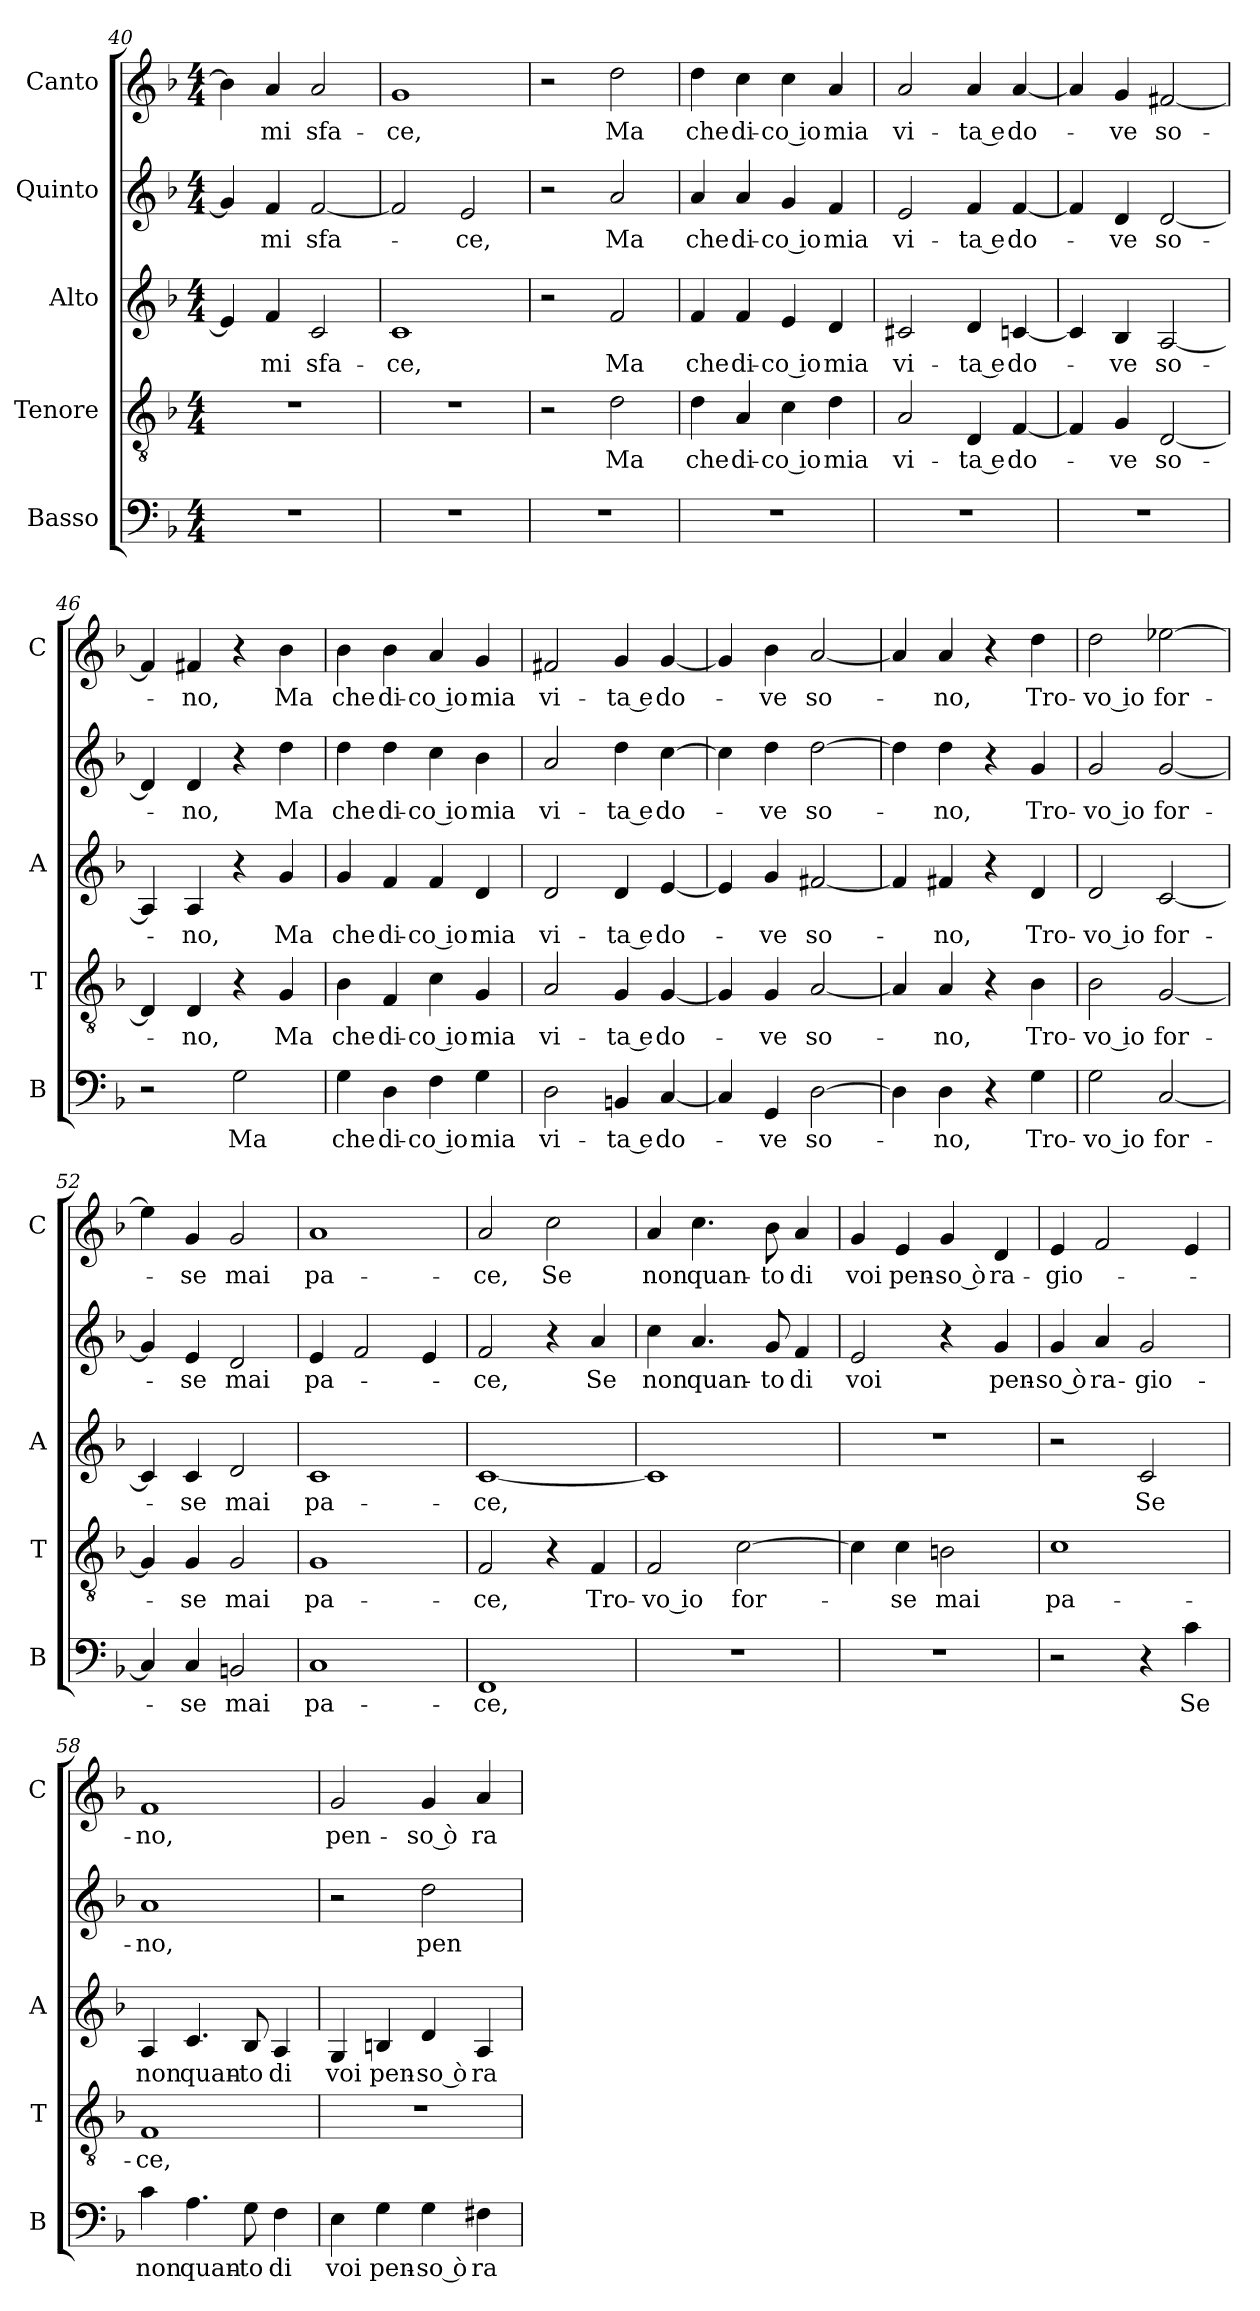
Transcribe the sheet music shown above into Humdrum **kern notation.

**kern	**text	**kern	**text	**kern	**text	**kern	**text	**kern	**text
*part5	*part5	*part4	*part4	*part3	*part3	*part2	*part2	*part1	*part1
*staff5	*staff5	*staff4	*staff4	*staff3	*staff3	*staff2	*staff2	*staff1	*staff1
*I"Basso	*	*I"Tenore	*	*I"Alto	*	*I"Quinto	*	*I"Canto	*
*I'B	*	*I'T	*	*I'A	*	*	*	*I'C	*
*clefF4	*	*clefGv2	*	*clefG2	*	*clefG2	*	*clefG2	*
*k[b-]	*	*k[b-]	*	*k[b-]	*	*k[b-]	*	*k[b-]	*
*F:	*	*F:	*	*F:	*	*F:	*	*F:	*
*M4/4	*	*M4/4	*	*M4/4	*	*M4/4	*	*M4/4	*
=40	=40	=40	=40	=40	=40	=40	=40	=40	=40
1r	.	1r	.	4e-/]	.	4g/]	.	4b-\]	.
!	!	!	!	!	!LO:LY:b	!	!LO:LY:b	!	!LO:LY:b
.	.	.	.	4f/	mi	4f/	mi	4a/	mi
!	!	!	!	!	!LO:LY:b	!	!LO:LY:b	!	!LO:LY:b
.	.	.	.	2c/	sfa-	[2f/	sfa-	2a/	sfa-
=41	=41	=41	=41	=41	=41	=41	=41	=41	=41
!	!	!	!	!	!LO:LY:b	!	!	!	!LO:LY:b
1r	.	1r	.	1c	-ce,	2f/]	.	1g	-ce,
!	!	!	!	!	!	!	!LO:LY:b	!	!
.	.	.	.	.	.	2e/	-ce,	.	.
!!LO:PB:g=z
=42	=42	=42	=42	=42	=42	=42	=42	=42	=42
1r	.	2r	.	2r	.	2r	.	2r	.
!	!	!	!LO:LY:b	!	!LO:LY:b	!	!LO:LY:b	!	!LO:LY:b
.	.	2d\	Ma	2f/	Ma	2a/	Ma	2dd\	Ma
=43	=43	=43	=43	=43	=43	=43	=43	=43	=43
!	!	!	!LO:LY:b	!	!LO:LY:b	!	!LO:LY:b	!	!LO:LY:b
1r	.	4d\	che	4f/	che	4a/	che	4dd\	che
!	!	!	!LO:LY:b	!	!LO:LY:b	!	!LO:LY:b	!	!LO:LY:b
.	.	4A/	di-	4f/	di-	4a/	di-	4cc\	di-
!	!	!	!LO:LY:b	!	!LO:LY:b	!	!LO:LY:b	!	!LO:LY:b
.	.	4c\	-co io	4e/	-co io	4g/	-co io	4cc\	-co io
!	!	!	!LO:LY:b	!	!LO:LY:b	!	!LO:LY:b	!	!LO:LY:b
.	.	4d\	mia	4d/	mia	4f/	mia	4a/	mia
=44	=44	=44	=44	=44	=44	=44	=44	=44	=44
!	!	!	!LO:LY:b	!	!LO:LY:b	!	!LO:LY:b	!	!LO:LY:b
1r	.	2A/	vi-	2c#X/	vi-	2e/	vi-	2a/	vi-
!	!	!	!LO:LY:b	!	!LO:LY:b	!	!LO:LY:b	!	!LO:LY:b
.	.	4D/	-ta e	4d/	-ta e	4f/	-ta e	4a/	-ta e
!	!	!	!LO:LY:b	!	!LO:LY:b	!	!LO:LY:b	!	!LO:LY:b
.	.	[4F/	do-	[4cn/	do-	[4f/	do-	[4a/	do-
=45	=45	=45	=45	=45	=45	=45	=45	=45	=45
1r	.	4F/]	.	4c/]	.	4f/]	.	4a/]	.
!	!	!	!LO:LY:b	!	!LO:LY:b	!	!LO:LY:b	!	!LO:LY:b
.	.	4G/	-ve	4B-/	-ve	4d/	-ve	4g/	-ve
!	!	!	!LO:LY:b	!	!LO:LY:b	!	!LO:LY:b	!	!LO:LY:b
.	.	[2D/	so-	[2A/	so-	[2d/	so-	[2f#X/	so-
=46	=46	=46	=46	=46	=46	=46	=46	=46	=46
2r	.	4D/]	.	4A/]	.	4d/]	.	4f#/]	.
!	!	!	!LO:LY:b	!	!LO:LY:b	!	!LO:LY:b	!	!LO:LY:b
.	.	4D/	-no,	4A/	-no,	4d/	-no,	4f#X/	-no,
!	!LO:LY:b	!	!	!	!	!	!	!	!
2G\	Ma	4r	.	4r	.	4r	.	4r	.
!	!	!	!LO:LY:b	!	!LO:LY:b	!	!LO:LY:b	!	!LO:LY:b
.	.	4G/	Ma	4g/	Ma	4dd\	Ma	4b-\	Ma
=47	=47	=47	=47	=47	=47	=47	=47	=47	=47
!	!LO:LY:b	!	!LO:LY:b	!	!LO:LY:b	!	!LO:LY:b	!	!LO:LY:b
4G\	che	4B-\	che	4g/	che	4dd\	che	4b-\	che
!	!LO:LY:b	!	!LO:LY:b	!	!LO:LY:b	!	!LO:LY:b	!	!LO:LY:b
4D\	di-	4F/	di-	4f/	di-	4dd\	di-	4b-\	di-
!	!LO:LY:b	!	!LO:LY:b	!	!LO:LY:b	!	!LO:LY:b	!	!LO:LY:b
4F\	-co io	4c\	-co io	4f/	-co io	4cc\	-co io	4a/	-co io
!	!LO:LY:b	!	!LO:LY:b	!	!LO:LY:b	!	!LO:LY:b	!	!LO:LY:b
4G\	mia	4G/	mia	4d/	mia	4b-\	mia	4g/	mia
=48	=48	=48	=48	=48	=48	=48	=48	=48	=48
!	!LO:LY:b	!	!LO:LY:b	!	!LO:LY:b	!	!LO:LY:b	!	!LO:LY:b
2D\	vi-	2A/	vi-	2d/	vi-	2a/	vi-	2f#X/	vi-
!	!LO:LY:b	!	!LO:LY:b	!	!LO:LY:b	!	!LO:LY:b	!	!LO:LY:b
4BBn/	-ta e	4G/	-ta e	4d/	-ta e	4dd\	-ta e	4g/	-ta e
!	!LO:LY:b	!	!LO:LY:b	!	!LO:LY:b	!	!LO:LY:b	!	!LO:LY:b
[4C/	do-	[4G/	do-	[4e/	do-	[4cc\	do-	[4g/	do-
!!LO:LB:g=z
=49	=49	=49	=49	=49	=49	=49	=49	=49	=49
4C/]	.	4G/]	.	4e/]	.	4cc\]	.	4g/]	.
!	!LO:LY:b	!	!LO:LY:b	!	!LO:LY:b	!	!LO:LY:b	!	!LO:LY:b
4GG/	-ve	4G/	-ve	4g/	-ve	4dd\	-ve	4b-\	-ve
!	!LO:LY:b	!	!LO:LY:b	!	!LO:LY:b	!	!LO:LY:b	!	!LO:LY:b
[2D\	so-	[2A/	so-	[2f#X/	so-	[2dd\	so-	[2a/	so-
=50	=50	=50	=50	=50	=50	=50	=50	=50	=50
4D\]	.	4A/]	.	4f#/]	.	4dd\]	.	4a/]	.
!	!LO:LY:b	!	!LO:LY:b	!	!LO:LY:b	!	!LO:LY:b	!	!LO:LY:b
4D\	-no,	4A/	-no,	4f#X/	-no,	4dd\	-no,	4a/	-no,
4r	.	4r	.	4r	.	4r	.	4r	.
!	!LO:LY:b	!	!LO:LY:b	!	!LO:LY:b	!	!LO:LY:b	!	!LO:LY:b
4G\	Tro-	4B-\	Tro-	4d/	Tro-	4g/	Tro-	4dd\	Tro-
=51	=51	=51	=51	=51	=51	=51	=51	=51	=51
!	!LO:LY:b	!	!LO:LY:b	!	!LO:LY:b	!	!LO:LY:b	!	!LO:LY:b
2G\	-vo io	2B-\	-vo io	2d/	-vo io	2g/	-vo io	2dd\	-vo io
!	!LO:LY:b	!	!LO:LY:b	!	!LO:LY:b	!	!LO:LY:b	!	!LO:LY:b
[2C/	for-	[2G/	for-	[2c/	for-	[2g/	for-	[2ee-X\	for-
=52	=52	=52	=52	=52	=52	=52	=52	=52	=52
4C/]	.	4G/]	.	4c/]	.	4g/]	.	4ee-\]	.
!	!LO:LY:b	!	!LO:LY:b	!	!LO:LY:b	!	!LO:LY:b	!	!LO:LY:b
4C/	-se	4G/	-se	4c/	-se	4e/	-se	4g/	-se
!	!LO:LY:b	!	!LO:LY:b	!	!LO:LY:b	!	!LO:LY:b	!	!LO:LY:b
2BBn/	mai	2G/	mai	2d/	mai	2d/	mai	2g/	mai
=53	=53	=53	=53	=53	=53	=53	=53	=53	=53
!	!LO:LY:b	!	!LO:LY:b	!	!LO:LY:b	!	!LO:LY:b	!	!LO:LY:b
1C	pa-	1G	pa-	1c	pa-	4e/	pa-	1a	pa-
.	.	.	.	.	.	2f/	.	.	.
.	.	.	.	.	.	4e/	.	.	.
=54	=54	=54	=54	=54	=54	=54	=54	=54	=54
!	!LO:LY:b	!	!LO:LY:b	!	!LO:LY:b	!	!LO:LY:b	!	!LO:LY:b
1FF	-ce,	2F/	-ce,	[1c	-ce,	2f/	-ce,	2a/	-ce,
!	!	!	!	!	!	!	!	!	!LO:LY:b
.	.	4r	.	.	.	4r	.	2cc\	Se
!	!	!	!LO:LY:b	!	!	!	!LO:LY:b	!	!
.	.	4F/	Tro-	.	.	4a/	Se	.	.
=55	=55	=55	=55	=55	=55	=55	=55	=55	=55
!	!	!	!LO:LY:b	!	!	!	!LO:LY:b	!	!LO:LY:b
1r	.	2F/	-vo io	1c]	.	4cc\	non	4a/	non
!	!	!	!	!	!	!	!LO:LY:b	!	!LO:LY:b
.	.	.	.	.	.	4.a/	quan-	4.cc\	quan-
!	!	!	!LO:LY:b	!	!	!	!	!	!
.	.	[2c\	for-	.	.	.	.	.	.
!	!	!	!	!	!	!	!LO:LY:b	!	!LO:LY:b
.	.	.	.	.	.	8g/	-to	8b-\	-to
!	!	!	!	!	!	!	!LO:LY:b	!	!LO:LY:b
.	.	.	.	.	.	4f/	di	4a/	di
!!LO:LB:g=z
=56	=56	=56	=56	=56	=56	=56	=56	=56	=56
!	!	!	!	!	!	!	!LO:LY:b	!	!LO:LY:b
1r	.	4c\]	.	1r	.	2e/	voi	4g/	voi
!	!	!	!LO:LY:b	!	!	!	!	!	!LO:LY:b
.	.	4c\	-se	.	.	.	.	4e/	pen-
!	!	!	!LO:LY:b	!	!	!	!	!	!LO:LY:b
.	.	2Bn\	mai	.	.	4r	.	4g/	-so ò
!	!	!	!	!	!	!	!LO:LY:b	!	!LO:LY:b
.	.	.	.	.	.	4g/	pen-	4d/	ra-
=57	=57	=57	=57	=57	=57	=57	=57	=57	=57
!	!	!	!LO:LY:b	!	!	!	!LO:LY:b	!	!LO:LY:b
2r	.	1c	pa-	2r	.	4g/	-so ò	4e/	-gio-
!	!	!	!	!	!	!	!LO:LY:b	!	!
.	.	.	.	.	.	4a/	ra-	2f/	.
!	!	!	!	!	!LO:LY:b	!	!LO:LY:b	!	!
4r	.	.	.	2c/	Se	2g/	-gio-	.	.
!	!LO:LY:b	!	!	!	!	!	!	!	!
4c\	Se	.	.	.	.	.	.	4e/	.
=58	=58	=58	=58	=58	=58	=58	=58	=58	=58
!	!LO:LY:b	!	!LO:LY:b	!	!LO:LY:b	!	!LO:LY:b	!	!LO:LY:b
4c\	non	1F	-ce,	4A/	non	1a	-no,	1f	-no,
!	!LO:LY:b	!	!	!	!LO:LY:b	!	!	!	!
4.A\	quan-	.	.	4.c/	quan-	.	.	.	.
!	!LO:LY:b	!	!	!	!LO:LY:b	!	!	!	!
8G\	-to	.	.	8B-/	-to	.	.	.	.
!	!LO:LY:b	!	!	!	!LO:LY:b	!	!	!	!
4F\	di	.	.	4A/	di	.	.	.	.
=59	=59	=59	=59	=59	=59	=59	=59	=59	=59
!	!LO:LY:b	!	!	!	!LO:LY:b	!	!	!	!LO:LY:b
4E\	voi	1r	.	4G/	voi	2r	.	2g/	pen-
!	!LO:LY:b	!	!	!	!LO:LY:b	!	!	!	!
4G\	pen-	.	.	4Bn/	pen-	.	.	.	.
!	!LO:LY:b	!	!	!	!LO:LY:b	!	!LO:LY:b	!	!LO:LY:b
4G\	-so ò	.	.	4d/	-so ò	2dd\	pen-	4g/	-so ò
!	!LO:LY:b	!	!	!	!LO:LY:b	!	!	!	!LO:LY:b
4F#X\	ra-	.	.	4A/	ra-	.	.	4a/	ra-
=	=	=	=	=	=	=	=	=	=
*-	*-	*-	*-	*-	*-	*-	*-	*-	*-
